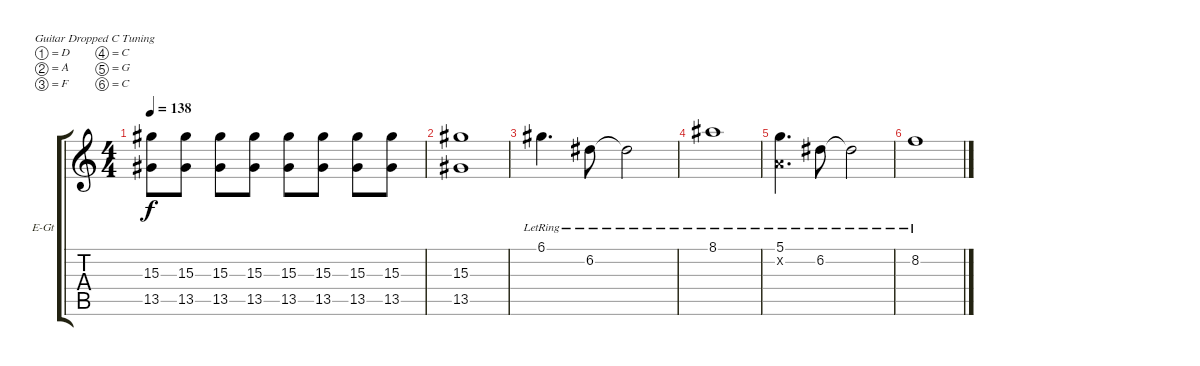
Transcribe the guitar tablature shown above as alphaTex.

\defaultSystemsLayout 4
\bracketExtendMode groupsimilarinstruments
\firstSystemTrackNameOrientation horizontal
\otherSystemsTrackNameOrientation horizontal
\track ("Guitar 1" "E-Gt") {instrument electricguitarclean}
\staff {score tabs}
\tuning (D4 A3 F3 C3 G2 C2)
\ts (4 4)
\tempo 138
\clef g2
\ks c
(13.5 15.3).8{dy f} (15.3 13.5).8 (15.3 13.5).8 (15.3 13.5).8 (15.3 13.5).8 (15.3 13.5).8 (15.3 13.5).8 (15.3 13.5).8 |
(15.3 13.5).1 |
6.1{lr}.4{d} 6.2{lr}.8 6.2{lr t}.2 |
8.1{lr}.1 |
(5.1{lr} 0.2{x}).4{d} 6.2{lr}.8 6.2{lr t}.2 |
8.2{lr}.1
